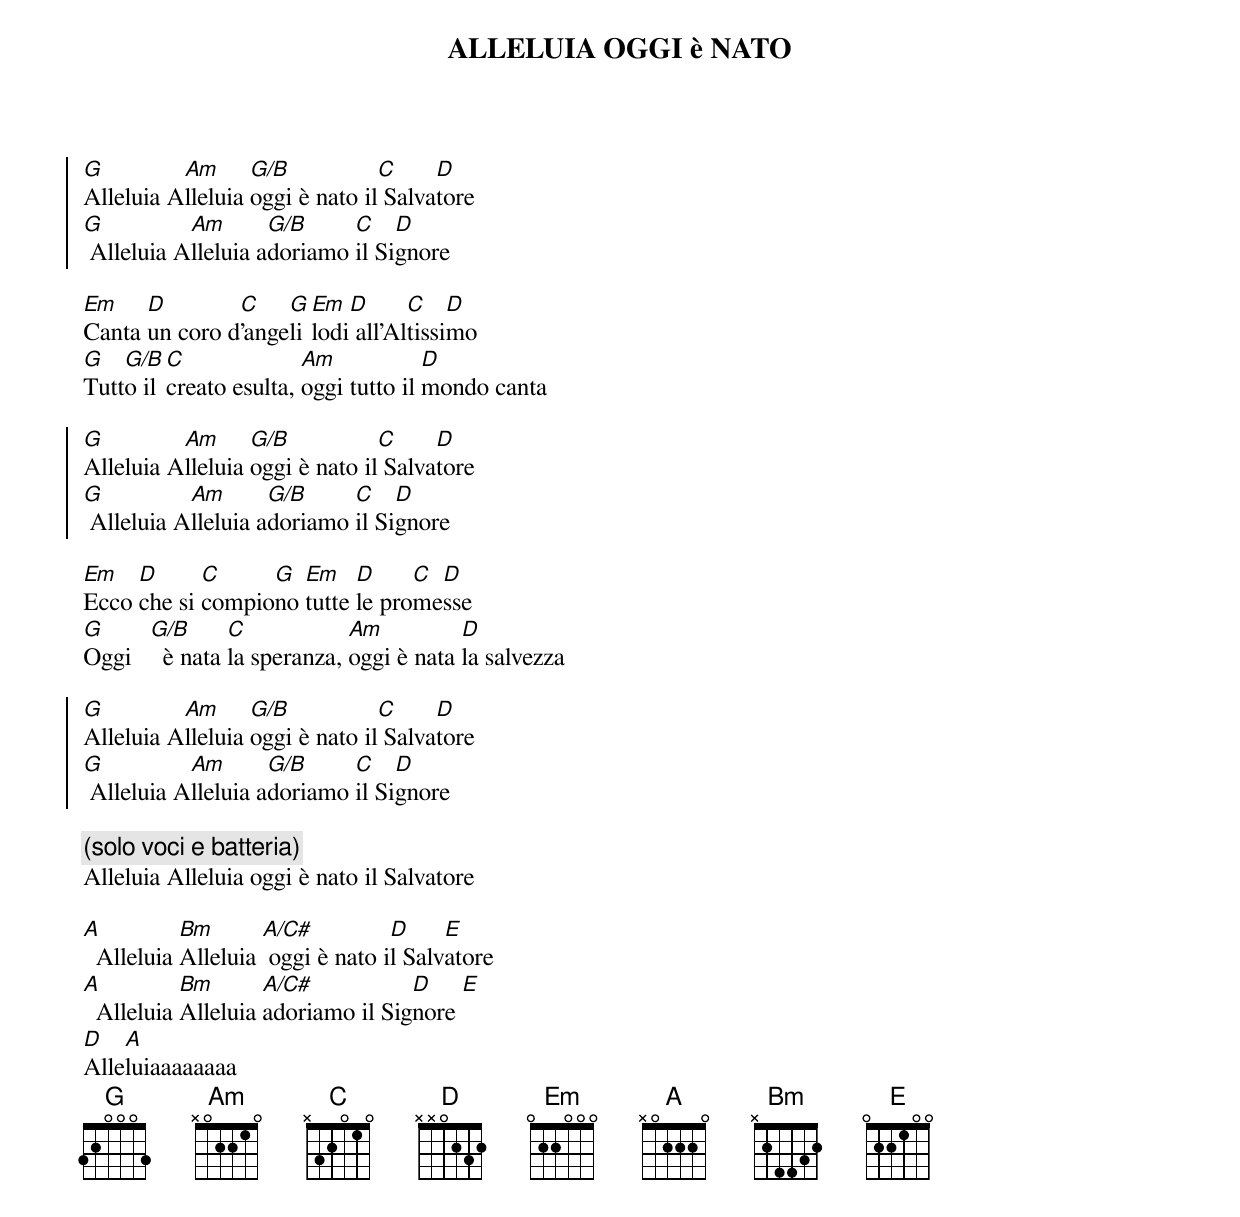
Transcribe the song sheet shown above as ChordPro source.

{title:ALLELUIA OGGI è NATO}



{soc}
[G]Alleluia A[Am]lleluia [G/B]oggi è nato il[C] Salva[D]tore
[G] Alleluia A[Am]lleluia a[G/B]doriamo [C]il Si[D]gnore
{eoc}

[Em]Canta [D]un coro d[C]’ange[G]li [Em]lodi[D] all’Al[C]tissi[D]mo
[G]Tutt[G/B]o il [C]creato esulta, [Am]oggi tutto il [D]mondo canta

{soc}
[G]Alleluia A[Am]lleluia [G/B]oggi è nato il[C] Salva[D]tore
[G] Alleluia A[Am]lleluia a[G/B]doriamo [C]il Si[D]gnore
{eoc}

[Em]Ecco [D]che si [C]compio[G]no [Em]tutte [D]le pro[C]me[D]sse
[G]Oggi   [G/B]  è nata [C]la speranza, [Am]oggi è nata [D]la salvezza

{soc}
[G]Alleluia A[Am]lleluia [G/B]oggi è nato il[C] Salva[D]tore
[G] Alleluia A[Am]lleluia a[G/B]doriamo [C]il Si[D]gnore
{eoc}

{c:(solo voci e batteria)}
Alleluia Alleluia oggi è nato il Salvatore

[A]  Alleluia [Bm]Alleluia	[A/C#]	oggi è nato i[D]l Salv[E]atore
[A]  Alleluia [Bm]Alleluia	[A/C#]adoriamo il Sig[D]nore [E]
[D]Alle[A]luiaaaaaaaa
